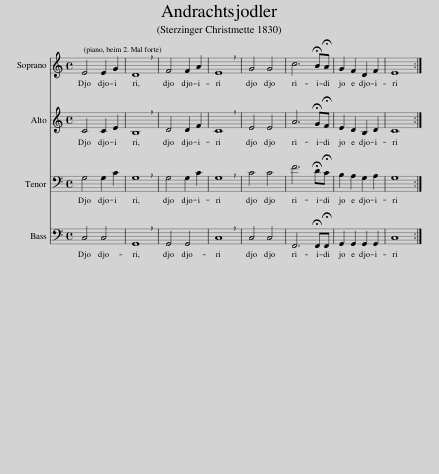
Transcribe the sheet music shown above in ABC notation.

X:1
%%score 1 2 3 4
L:1/8
M:4/4
I:linebreak $
K:C
V:1 treble
V:2 treble
V:3 bass
V:4 bass
V:1
 E4 E2 G2 | !breath!D8 | F4 F2 A2 | !breath!E8 | G4 G4 | %5
 c6 !fermata!B!fermata!A | G2 F2 D2 F2 | E8 :| %8
V:2
 C4 C2 E2 | !breath!B,8 | D4 D2 F2 | !breath!C8 | E4 E4 | %5
 A6 !fermata!G!fermata!F | E2 D2 B,2 D2 | C8 :| %8
V:3
 G,4 G,2 C2 | !breath!G,8 | G,4 G,2 C2 | !breath!G,8 | C4 C4 | %5
 F6 !fermata!D!fermata!C | B,2 A,2 G,2 A,2 | G,8 :| %8
V:4
 C,4 C,4 | !breath!G,,8 | G,,4 G,,4 | !breath!C,8 | C,4 C,4 | %5
 F,,6 !fermata!F,,!fermata!F,, | G,,2 G,,2 G,,2 G,,2 | C,8 :| %8
